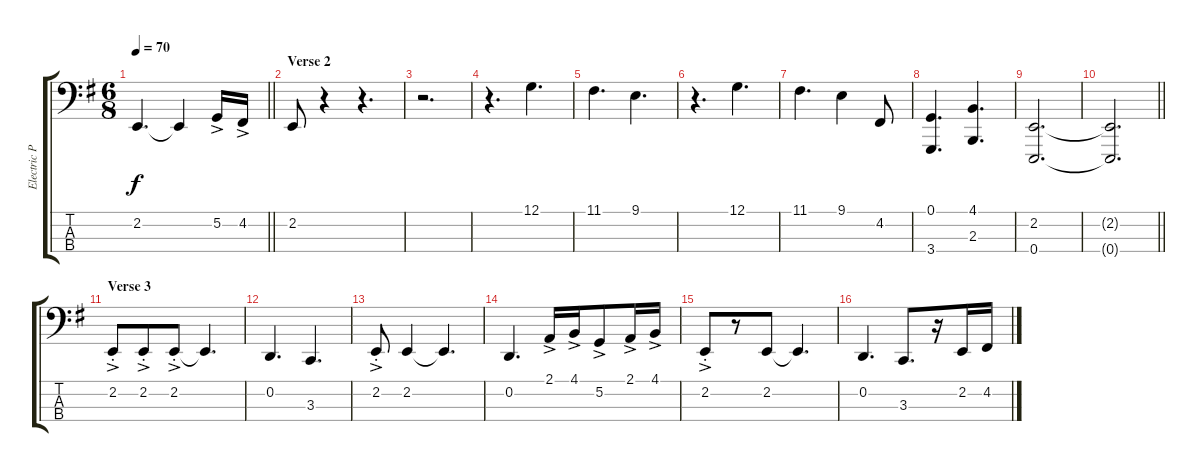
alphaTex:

\track ("Electric Piano (Staff 2)" "Electric P") {instrument acousticgrandpiano}
\staff {score tabs}
\tuning (G2 D2 A1 E1) {hide}
\ts (6 8)
\tempo 70
\clef f4
\barLineRight lightlight
\ks g
2.2{t}.4{d dy f} 2.2{t}.4 5.2{ac}.16 4.2{ac}.16 |
\section ("" "Verse 2")
2.2.8 r.4 r.4{d} |
r.2{d} |
r.4{d} 12.1.4{d} |
11.1.4{d} 9.1.4{d} |
r.4{d} 12.1.4{d} |
11.1.4{d} 9.1.4 4.2.8 |
(0.1 3.4).4{d} (4.1 2.3).4{d} |
(2.2 0.4).2{d} |
\barLineRight lightlight
(2.2{t} 0.4{t}).2{d} |
\section ("" "Verse 3")
2.2{ac st}.8 2.2{ac st}.8 2.2{ac st}.8 2.2{t}.4{d} |
0.2.4{d} 3.3.4{d} |
2.2{ac st}.8 2.2.4 2.2{t}.4{d} |
0.2.4{d} 2.1{ac}.16 4.1{ac}.16 5.2{ac}.8 2.1{ac}.16 4.1{ac}.16 |
2.2{ac st}.8 r.8 2.2.8 2.2{t}.4{d} |
0.2.4{d} 3.3.8{d} r.16 2.2.16 4.2.16
